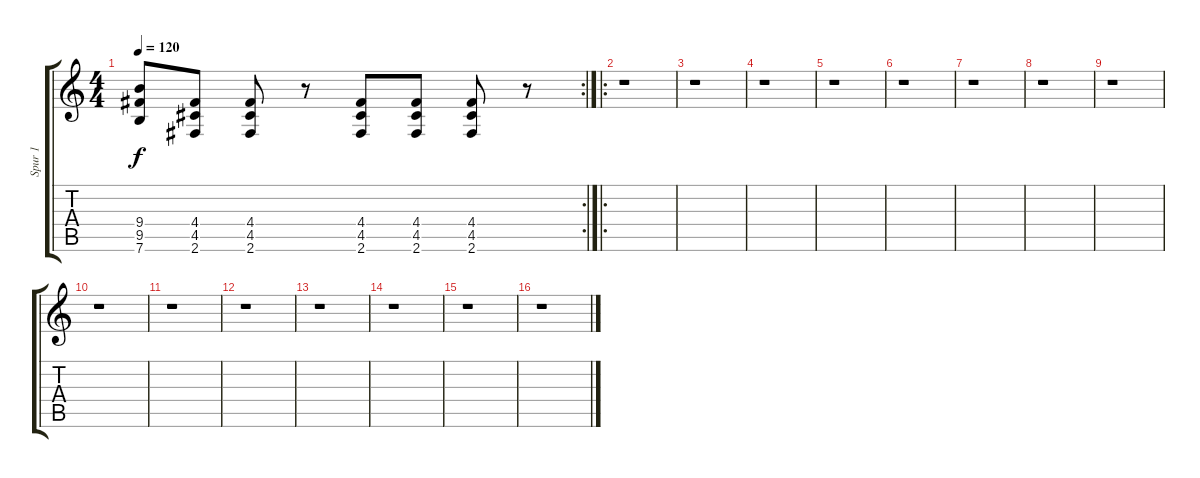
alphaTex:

\track ("Spur 1" "Spur 1") {instrument electricguitarclean}
\staff {score tabs}
\tuning (E4 B3 G3 D3 A2 E2) {hide}
\rc 2
\ts (4 4)
\tempo 120
\clef g2
\ks c
(9.4 9.5 7.6).8{dy f} (4.4 4.5 2.6).8 (4.4 4.5 2.6).8 r.8 (4.4 4.5 2.6).8 (4.4 4.5 2.6).8 (4.4 4.5 2.6).8 r.8 |
\ro
r.1 |
r.1 |
r.1 |
r.1 |
r.1 |
r.1 |
r.1 |
r.1 |
r.1 |
r.1 |
r.1 |
r.1 |
r.1 |
r.1 |
r.1
